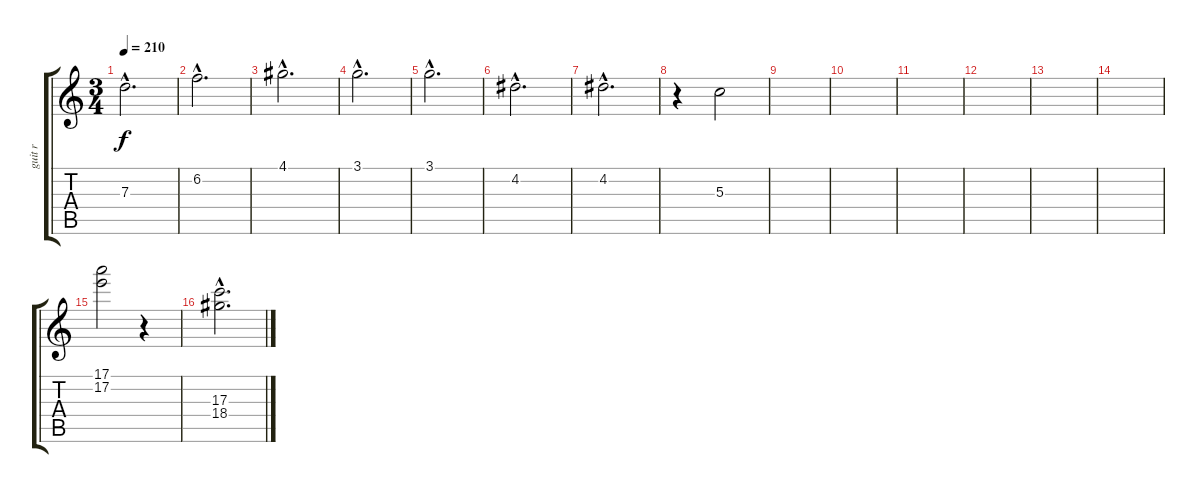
\track ("guit r" "guit r") {instrument acousticguitarnylon}
\staff {score tabs}
\tuning (E4 B3 G3 D3 A2 E2) {hide}
\ts (3 4)
\tempo 210
\clef g2
\ks c
7.3{hac}.2{d dy f} |
6.2{hac}.2{d} |
4.1{hac}.2{d} |
3.1{hac}.2{d} |
3.1{hac}.2{d} |
4.2{hac}.2{d} |
4.2{hac}.2{d} |
r.4 5.3.2 |
|
|
|
|
|
|
(17.1 17.2).2 r.4 |
(17.3{hac} 18.4{hac}).2{d}
